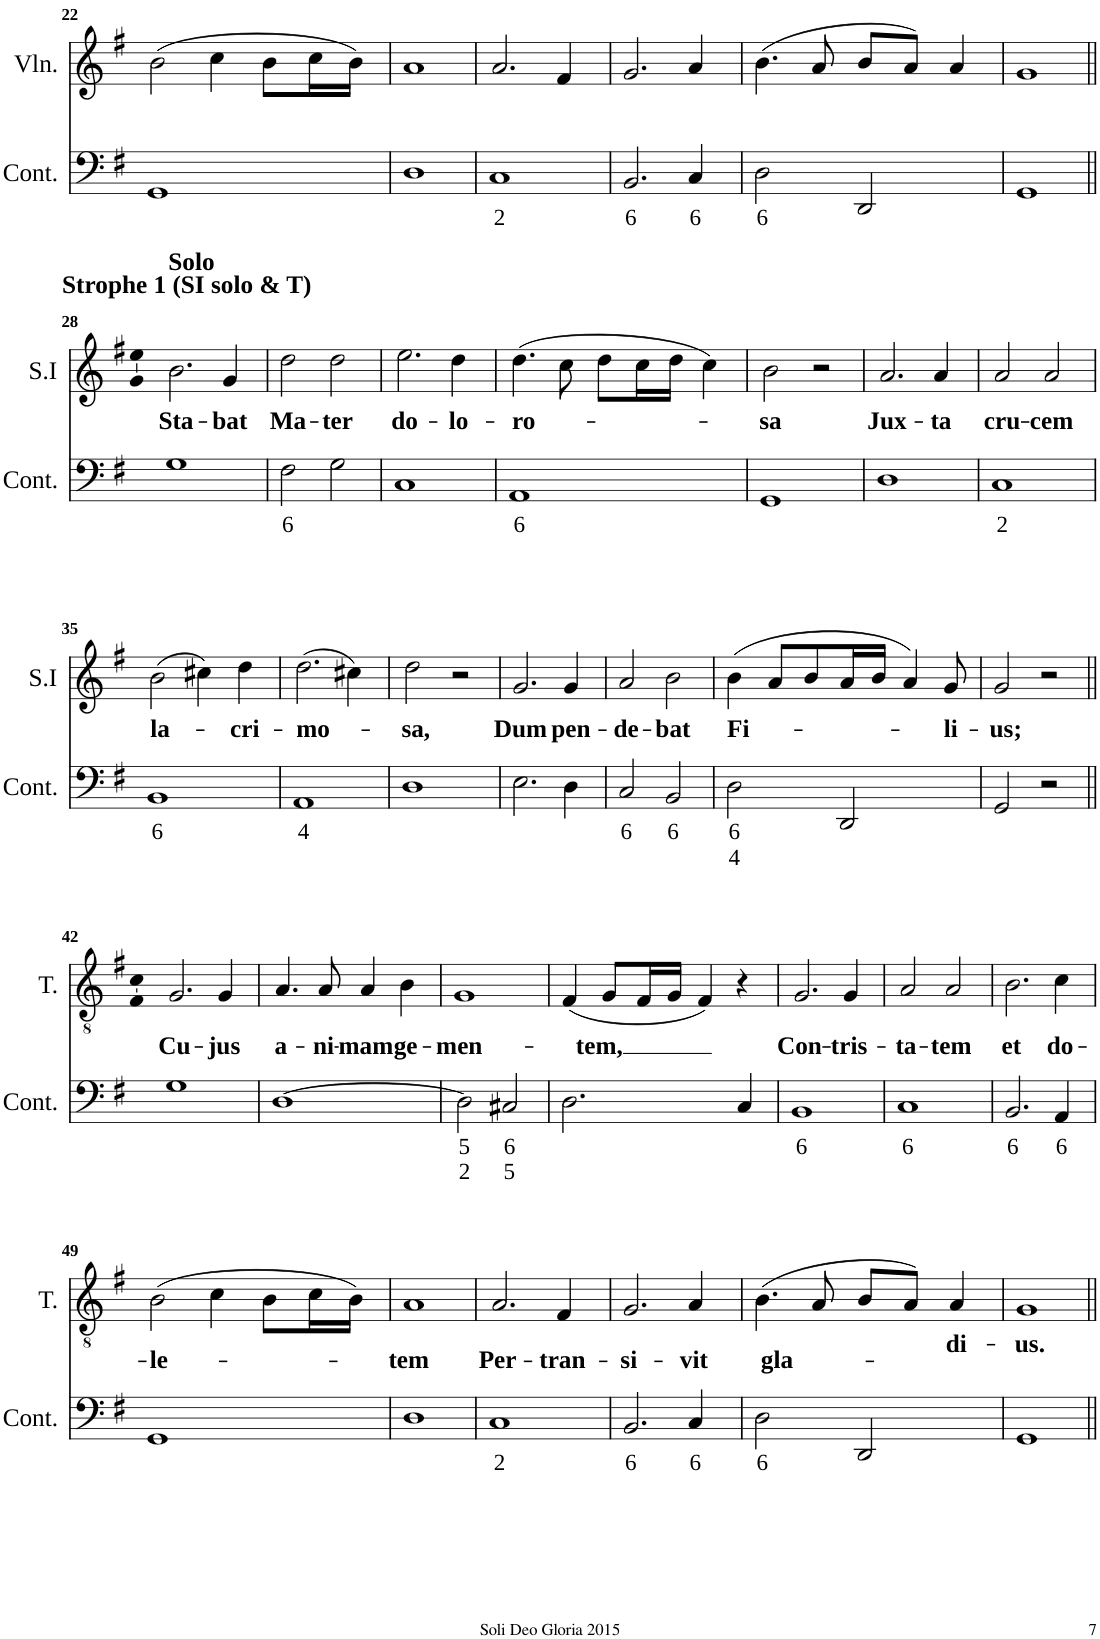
**kern	**text	**text	**kern	**text	**kern	**text	**kern
*part4	*part4	*part4	*part3	*part3	*part2	*part2	*part1
*staff4	*staff4	*staff4	*staff3	*staff3	*staff2	*staff2	*staff1
*I"Continuo	*	*	*I"Tenor	*	*I"Soprano I	*	*I"Violin
*I'Cont.	*	*	*I'T.	*	*I'S.I	*	*I'Vln.
!!LO:PB:g=z
*clefF4	*	*	*clefGv2	*	*clefG2	*	*clefG2
*k[f#]	*	*	*k[f#]	*	*k[f#]	*	*k[f#]
*M2/2	*	*	*M2/2	*	*M2/2	*	*M2/2
*met(c|)	*	*	*met(c|)	*	*met(c|)	*	*met(c|)
=22	=22	=22	=22	=22	=22	=22	=22
1GG	.	.	1r	.	1r	.	(2b\
.	.	.	.	.	.	.	4cc\
.	.	.	.	.	.	.	8b\L
.	.	.	.	.	.	.	16cc\L
.	.	.	.	.	.	.	16b\JJ)
=23	=23	=23	=23	=23	=23	=23	=23
1D	.	.	1r	.	1r	.	1a
=24	=24	=24	=24	=24	=24	=24	=24
!	!LO:LY:b	!	!	!	!	!	!
1C	2	.	1r	.	1r	.	2.a/
.	.	.	.	.	.	.	4f#/
=25	=25	=25	=25	=25	=25	=25	=25
!	!LO:LY:b	!	!	!	!	!	!
2.BB/	6	.	1r	.	1r	.	2.g/
!	!LO:LY:b	!	!	!	!	!	!
4C/	6	.	.	.	.	.	4a/
=26	=26	=26	=26	=26	=26	=26	=26
!	!LO:LY:b	!	!	!	!	!	!
2D\	6	.	1r	.	1r	.	(4.b\
.	.	.	.	.	.	.	8a/
2DD/	.	.	.	.	.	.	8b/L
.	.	.	.	.	.	.	8a/J)
.	.	.	.	.	.	.	4a/
=27	=27	=27	=27	=27	=27	=27	=27
1GG	.	.	1r	.	1r	.	1g
!!LO:LB:g=z
=28||	=28||	=28||	=28||	=28||	=28||	=28||	=28||
!	!	!	!	!	!LO:TX:a:B:t=Strophe 1 (SI solo & T)	!	!
!	!	!	!	!	!LO:TX:a:B:t=Solo	!	!
!	!	!	!	!	!	!LO:LY:b	!
1G	.	.	1r	.	2.b\	Sta-	1r
!	!	!	!	!	!	!LO:LY:b	!
.	.	.	.	.	4g/	-bat	.
=29	=29	=29	=29	=29	=29	=29	=29
!	!LO:LY:b	!	!	!	!	!LO:LY:b	!
2F#\	6	.	1r	.	2dd\	Ma-	1r
!	!	!	!	!	!	!LO:LY:b	!
2G\	.	.	.	.	2dd\	-ter	.
=30	=30	=30	=30	=30	=30	=30	=30
!	!	!	!	!	!	!LO:LY:b	!
1C	.	.	1r	.	2.ee\	do-	1r
!	!	!	!	!	!	!LO:LY:b	!
.	.	.	.	.	4dd\	-lo-	.
=31	=31	=31	=31	=31	=31	=31	=31
!	!LO:LY:b	!	!	!	!	!LO:LY:b	!
1AA	6	.	1r	.	(4.dd\	-ro-	1r
.	.	.	.	.	8cc\	.	.
.	.	.	.	.	8dd\L	.	.
.	.	.	.	.	16cc\L	.	.
.	.	.	.	.	16dd\JJ	.	.
.	.	.	.	.	4cc\)	.	.
=32	=32	=32	=32	=32	=32	=32	=32
!	!	!	!	!	!	!LO:LY:b	!
1GG	.	.	1r	.	2b\	-sa	1r
.	.	.	.	.	2r	.	.
=33	=33	=33	=33	=33	=33	=33	=33
!	!	!	!	!	!	!LO:LY:b	!
1D	.	.	1r	.	2.a/	Jux-	1r
!	!	!	!	!	!	!LO:LY:b	!
.	.	.	.	.	4a/	-ta	.
=34	=34	=34	=34	=34	=34	=34	=34
!	!LO:LY:b	!	!	!	!	!LO:LY:b	!
1C	2	.	1r	.	2a/	cru-	1r
!	!	!	!	!	!	!LO:LY:b	!
.	.	.	.	.	2a/	-cem	.
!!LO:LB:g=z
=35	=35	=35	=35	=35	=35	=35	=35
!	!LO:LY:b	!	!	!	!	!LO:LY:b	!
1BB	6	.	1r	.	(2b\	la-	1r
.	.	.	.	.	4cc#X\)	.	.
!	!	!	!	!	!	!LO:LY:b	!
.	.	.	.	.	4dd\	-cri-	.
=36	=36	=36	=36	=36	=36	=36	=36
!	!LO:LY:b	!	!	!	!	!LO:LY:b	!
1AA	4	.	1r	.	(2.dd\	-mo-	1r
.	.	.	.	.	4cc#X\)	.	.
=37	=37	=37	=37	=37	=37	=37	=37
!	!	!	!	!	!	!LO:LY:b	!
1D	.	.	1r	.	2dd\	-sa,	1r
.	.	.	.	.	2r	.	.
=38	=38	=38	=38	=38	=38	=38	=38
!	!	!	!	!	!	!LO:LY:b	!
2.E\	.	.	1r	.	2.g/	Dum	1r
!	!	!	!	!	!	!LO:LY:b	!
4D\	.	.	.	.	4g/	pen-	.
=39	=39	=39	=39	=39	=39	=39	=39
!	!LO:LY:b	!	!	!	!	!LO:LY:b	!
2C/	6	.	1r	.	2a/	-de-	1r
!	!LO:LY:b	!	!	!	!	!LO:LY:b	!
2BB/	6	.	.	.	2b\	-bat	.
=40	=40	=40	=40	=40	=40	=40	=40
!	!LO:LY:b	!LO:LY:b	!	!	!	!LO:LY:b	!
2D\	6	4	1r	.	(4b\	Fi-	1r
.	.	.	.	.	8a/L	.	.
.	.	.	.	.	8b/	.	.
2DD/	.	.	.	.	16a/L	.	.
.	.	.	.	.	16b/JJ	.	.
.	.	.	.	.	4a/)	.	.
!	!	!	!	!	!	!LO:LY:b	!
.	.	.	.	.	8g/	-li-	.
=41	=41	=41	=41	=41	=41	=41	=41
!	!	!	!	!	!	!LO:LY:b	!
2GG/	.	.	1r	.	2g/	-us;	1r
2r	.	.	.	.	2r	.	.
!!LO:LB:g=z
=42||	=42||	=42||	=42||	=42||	=42||	=42||	=42||
!	!	!	!	!LO:LY:b	!	!	!
1G	.	.	2.G/	Cu-	1r	.	1r
!	!	!	!	!LO:LY:b	!	!	!
.	.	.	4G/	-jus	.	.	.
=43	=43	=43	=43	=43	=43	=43	=43
!	!	!	!	!LO:LY:b	!	!	!
[1D	.	.	4.A/	a-	1r	.	1r
!	!	!	!	!LO:LY:b	!	!	!
.	.	.	8A/	-ni-	.	.	.
!	!	!	!	!LO:LY:b	!	!	!
.	.	.	4A/	-mam	.	.	.
!	!	!	!	!LO:LY:b	!	!	!
.	.	.	4B\	ge-	.	.	.
=44	=44	=44	=44	=44	=44	=44	=44
!	!LO:LY:b	!LO:LY:b	!	!LO:LY:b	!	!	!
2D\]	5	2	1G	-men-	1r	.	1r
!	!LO:LY:b	!LO:LY:b	!	!	!	!	!
2C#X/	6	5	.	.	.	.	.
=45	=45	=45	=45	=45	=45	=45	=45
!	!	!	!	!LO:LY:b	!	!	!
2.D\	.	.	(4F#/	-tem,	1r	.	1r
.	.	.	8G/L	.	.	.	.
.	.	.	16F#/L	.	.	.	.
.	.	.	16G/JJ	.	.	.	.
.	.	.	4F#/)	.	.	.	.
4C/	.	.	4r	.	.	.	.
=46	=46	=46	=46	=46	=46	=46	=46
!	!LO:LY:b	!	!	!LO:LY:b	!	!	!
1BB	6	.	2.G/	Con-	1r	.	1r
!	!	!	!	!LO:LY:b	!	!	!
.	.	.	4G/	-tris-	.	.	.
=47	=47	=47	=47	=47	=47	=47	=47
!	!LO:LY:b	!	!	!LO:LY:b	!	!	!
1C	6	.	2A/	-ta-	1r	.	1r
!	!	!	!	!LO:LY:b	!	!	!
.	.	.	2A/	-tem	.	.	.
=48	=48	=48	=48	=48	=48	=48	=48
!	!LO:LY:b	!	!	!LO:LY:b	!	!	!
2.BB/	6	.	2.B\	et	1r	.	1r
!	!LO:LY:b	!	!	!LO:LY:b	!	!	!
4AA/	6	.	4c\	do-	.	.	.
!!LO:LB:g=z
=49	=49	=49	=49	=49	=49	=49	=49
!	!	!	!	!LO:LY:b	!	!	!
1GG	.	.	(2B\	-le-	1r	.	1r
.	.	.	4c\	.	.	.	.
.	.	.	8B\L	.	.	.	.
.	.	.	16c\L	.	.	.	.
.	.	.	16B\JJ)	.	.	.	.
=50	=50	=50	=50	=50	=50	=50	=50
!	!	!	!	!LO:LY:b	!	!	!
1D	.	.	1A	-tem	1r	.	1r
=51	=51	=51	=51	=51	=51	=51	=51
!	!LO:LY:b	!	!	!LO:LY:b	!	!	!
1C	2	.	2.A/	Per-	1r	.	1r
!	!	!	!	!LO:LY:b	!	!	!
.	.	.	4F#/	-tran-	.	.	.
=52	=52	=52	=52	=52	=52	=52	=52
!	!LO:LY:b	!	!	!LO:LY:b	!	!	!
2.BB/	6	.	2.G/	-si-	1r	.	1r
!	!LO:LY:b	!	!	!LO:LY:b	!	!	!
4C/	6	.	4A/	-vit	.	.	.
=53	=53	=53	=53	=53	=53	=53	=53
!	!LO:LY:b	!	!	!LO:LY:b	!	!	!
2D\	6	.	(4.B\	gla-	1r	.	1r
.	.	.	8A/	.	.	.	.
2DD/	.	.	8B/L	.	.	.	.
.	.	.	8A/J)	.	.	.	.
!	!	!	!	!LO:LY:b	!	!	!
.	.	.	4A/	-di-	.	.	.
=54	=54	=54	=54	=54	=54	=54	=54
!	!	!	!	!LO:LY:b	!	!	!
1GG	.	.	1G	-us.	1r	.	1r
=||	=||	=||	=||	=||	=||	=||	=||
*-	*-	*-	*-	*-	*-	*-	*-
